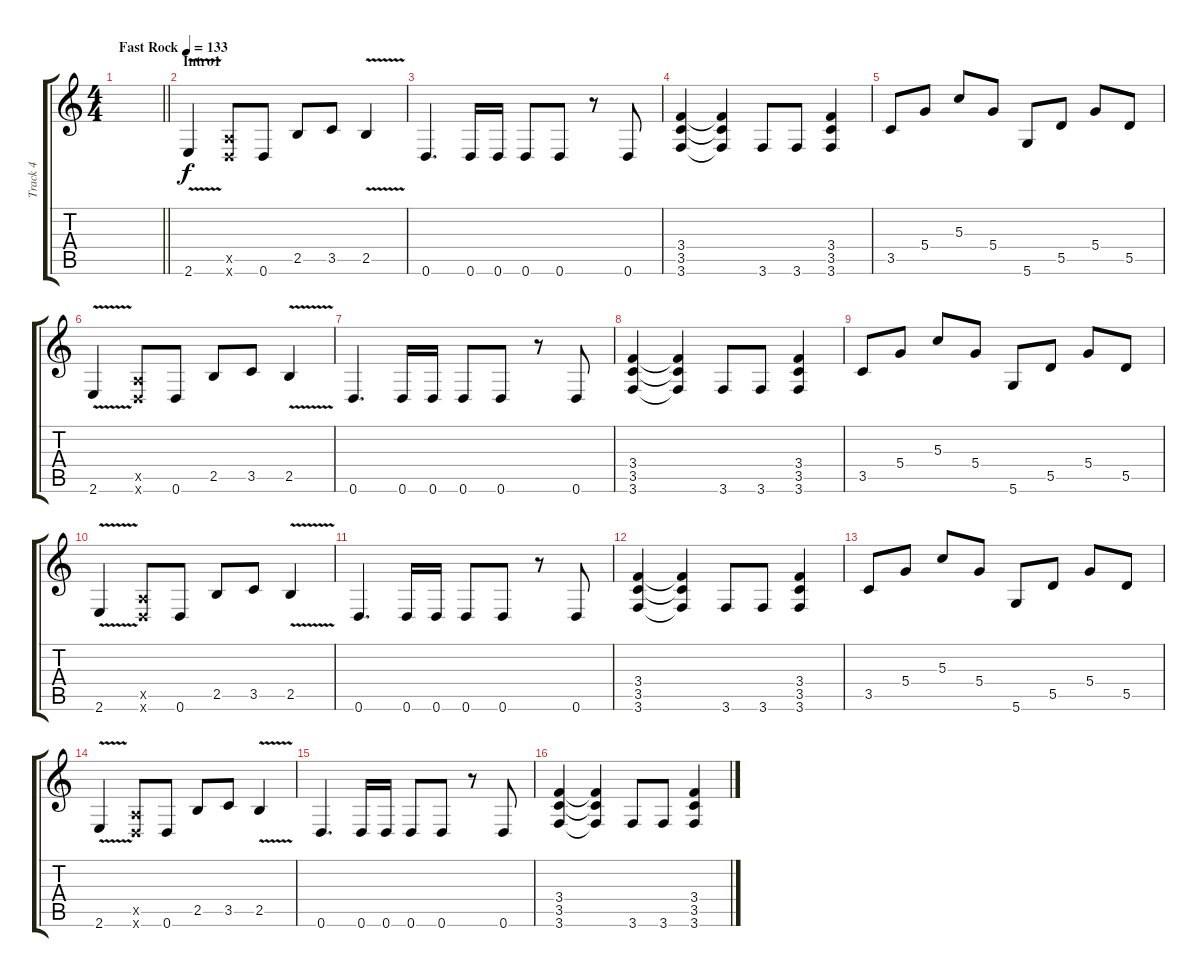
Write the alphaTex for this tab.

\track ("Track 4" "Track 4") {instrument distortionguitar}
\staff {score tabs}
\tuning (E4 B3 G3 D3 A2 D2) {hide}
\ts (4 4)
\tempo (133 "Fast Rock")
\clef g2
\barLineRight lightlight
\ks c
|
\section ("" "Intro1")
2.6{v}.4 (0.5{x} 0.6{x}).8 0.6.8 2.5.8 3.5.8 2.5{v}.4 |
0.6.4{d} 0.6.16 0.6.16 0.6.8 0.6.8 r.8 0.6.8 |
(3.4 3.5 3.6).4 (3.4{t} 3.5{t} 3.6{t}).4 3.6.8 3.6.8 (3.4 3.5 3.6).4 |
3.5.8 5.4.8 5.3.8 5.4.8 5.6.8 5.5.8 5.4.8 5.5.8 |
2.6{v}.4 (0.5{x} 0.6{x}).8 0.6.8 2.5.8 3.5.8 2.5{v}.4 |
0.6.4{d} 0.6.16 0.6.16 0.6.8 0.6.8 r.8 0.6.8 |
(3.4 3.5 3.6).4 (3.4{t} 3.5{t} 3.6{t}).4 3.6.8 3.6.8 (3.4 3.5 3.6).4 |
3.5.8 5.4.8 5.3.8 5.4.8 5.6.8 5.5.8 5.4.8 5.5.8 |
2.6{v}.4 (0.5{x} 0.6{x}).8 0.6.8 2.5.8 3.5.8 2.5{v}.4 |
0.6.4{d} 0.6.16 0.6.16 0.6.8 0.6.8 r.8 0.6.8 |
(3.4 3.5 3.6).4 (3.4{t} 3.5{t} 3.6{t}).4 3.6.8 3.6.8 (3.4 3.5 3.6).4 |
3.5.8 5.4.8 5.3.8 5.4.8 5.6.8 5.5.8 5.4.8 5.5.8 |
2.6{v}.4 (0.5{x} 0.6{x}).8 0.6.8 2.5.8 3.5.8 2.5{v}.4 |
0.6.4{d} 0.6.16 0.6.16 0.6.8 0.6.8 r.8 0.6.8 |
(3.4 3.5 3.6).4 (3.4{t} 3.5{t} 3.6{t}).4 3.6.8 3.6.8 (3.4 3.5 3.6).4
